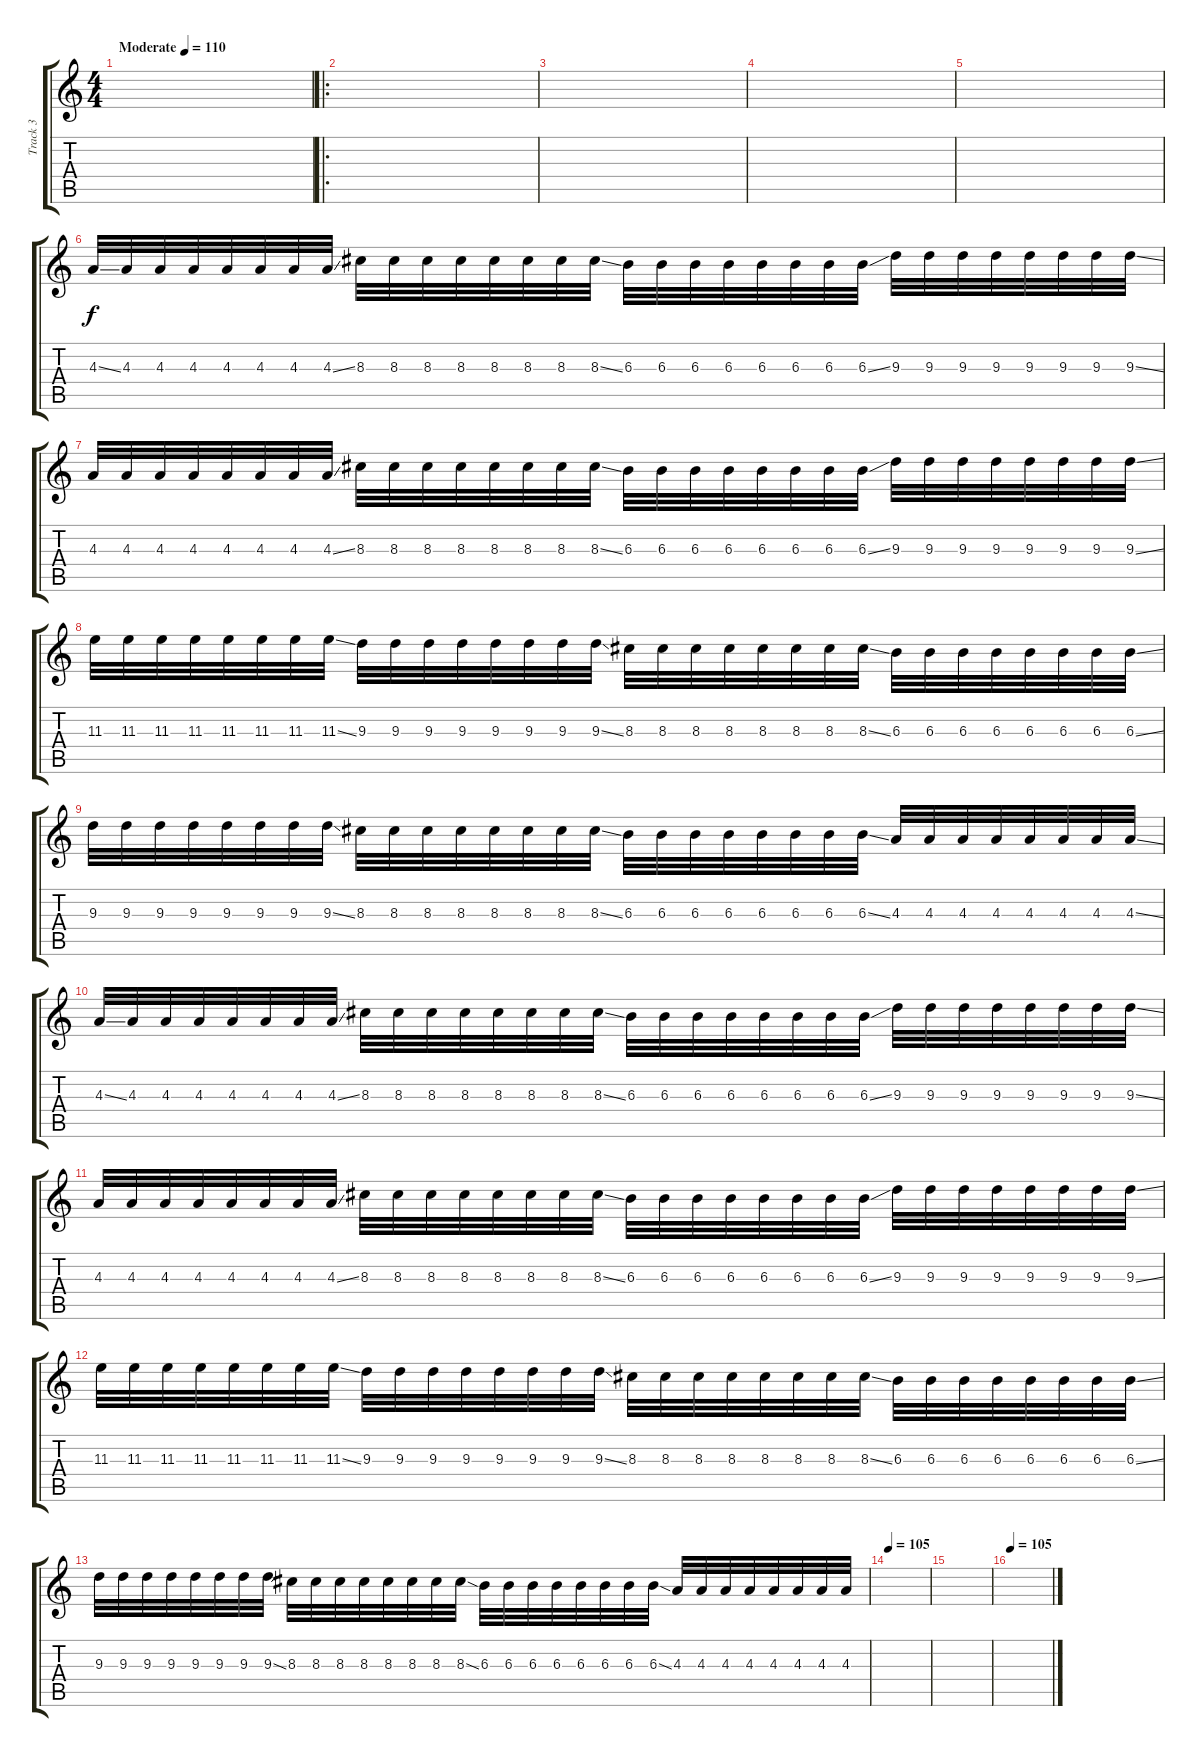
\track ("Track 3" "Track 3") {instrument distortionguitar}
\staff {score tabs}
\tuning (D4 A3 F3 C3 G2 C2) {hide}
\ts (4 4)
\tempo (110 "Moderate")
\tempo 125
\tempo (110 "Moderate")
\clef g2
\ks c
|
\ro
|
|
|
|
4.3{ss}.32 4.3.32 4.3.32 4.3.32 4.3.32 4.3.32 4.3.32 4.3{ss}.32 8.3.32 8.3.32 8.3.32 8.3.32 8.3.32 8.3.32 8.3.32 8.3{ss}.32 6.3.32 6.3.32 6.3.32 6.3.32 6.3.32 6.3.32 6.3.32 6.3{ss}.32 9.3.32 9.3.32 9.3.32 9.3.32 9.3.32 9.3.32 9.3.32 9.3{ss}.32 |
4.3.32 4.3.32 4.3.32 4.3.32 4.3.32 4.3.32 4.3.32 4.3{ss}.32 8.3.32 8.3.32 8.3.32 8.3.32 8.3.32 8.3.32 8.3.32 8.3{ss}.32 6.3.32 6.3.32 6.3.32 6.3.32 6.3.32 6.3.32 6.3.32 6.3{ss}.32 9.3.32 9.3.32 9.3.32 9.3.32 9.3.32 9.3.32 9.3.32 9.3{ss}.32 |
11.3.32 11.3.32 11.3.32 11.3.32 11.3.32 11.3.32 11.3.32 11.3{ss}.32 9.3.32 9.3.32 9.3.32 9.3.32 9.3.32 9.3.32 9.3.32 9.3{ss}.32 8.3.32 8.3.32 8.3.32 8.3.32 8.3.32 8.3.32 8.3.32 8.3{ss}.32 6.3.32 6.3.32 6.3.32 6.3.32 6.3.32 6.3.32 6.3.32 6.3{ss}.32 |
9.3.32 9.3.32 9.3.32 9.3.32 9.3.32 9.3.32 9.3.32 9.3{ss}.32 8.3.32 8.3.32 8.3.32 8.3.32 8.3.32 8.3.32 8.3.32 8.3{ss}.32 6.3.32 6.3.32 6.3.32 6.3.32 6.3.32 6.3.32 6.3.32 6.3{ss}.32 4.3.32 4.3.32 4.3.32 4.3.32 4.3.32 4.3.32 4.3.32 4.3{ss}.32 |
4.3{ss}.32 4.3.32 4.3.32 4.3.32 4.3.32 4.3.32 4.3.32 4.3{ss}.32 8.3.32 8.3.32 8.3.32 8.3.32 8.3.32 8.3.32 8.3.32 8.3{ss}.32 6.3.32 6.3.32 6.3.32 6.3.32 6.3.32 6.3.32 6.3.32 6.3{ss}.32 9.3.32 9.3.32 9.3.32 9.3.32 9.3.32 9.3.32 9.3.32 9.3{ss}.32 |
4.3.32 4.3.32 4.3.32 4.3.32 4.3.32 4.3.32 4.3.32 4.3{ss}.32 8.3.32 8.3.32 8.3.32 8.3.32 8.3.32 8.3.32 8.3.32 8.3{ss}.32 6.3.32 6.3.32 6.3.32 6.3.32 6.3.32 6.3.32 6.3.32 6.3{ss}.32 9.3.32 9.3.32 9.3.32 9.3.32 9.3.32 9.3.32 9.3.32 9.3{ss}.32 |
11.3.32 11.3.32 11.3.32 11.3.32 11.3.32 11.3.32 11.3.32 11.3{ss}.32 9.3.32 9.3.32 9.3.32 9.3.32 9.3.32 9.3.32 9.3.32 9.3{ss}.32 8.3.32 8.3.32 8.3.32 8.3.32 8.3.32 8.3.32 8.3.32 8.3{ss}.32 6.3.32 6.3.32 6.3.32 6.3.32 6.3.32 6.3.32 6.3.32 6.3{ss}.32 |
9.3.32 9.3.32 9.3.32 9.3.32 9.3.32 9.3.32 9.3.32 9.3{ss}.32 8.3.32 8.3.32 8.3.32 8.3.32 8.3.32 8.3.32 8.3.32 8.3{ss}.32 6.3.32 6.3.32 6.3.32 6.3.32 6.3.32 6.3.32 6.3.32 6.3{ss}.32 4.3.32 4.3.32 4.3.32 4.3.32 4.3.32 4.3.32 4.3.32 4.3.32 |
\tempo 105
|
|
\tempo 105
